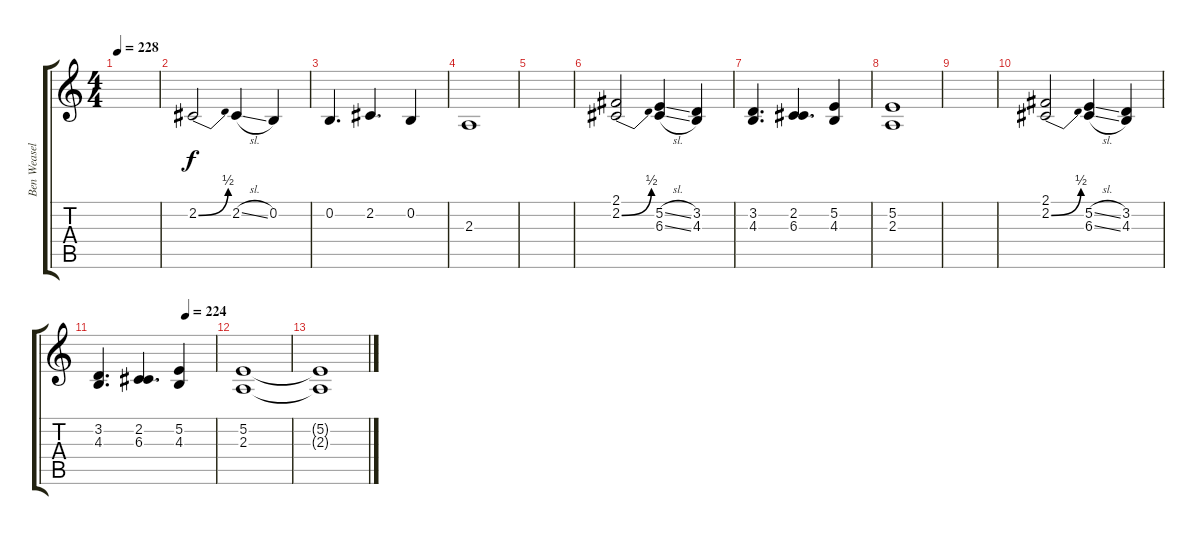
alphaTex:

\track ("Ben Weasel" "Ben Weasel") {instrument bassoon}
\staff {score tabs}
\tuning (E4 B3 G3 D3 A2 E2) {hide}
\ts (4 4)
\tempo 228
\clef g2
\ks c
|
2.2{be (bend 0 0 60 2)}.2 2.2{sl}.4 0.2.4 |
0.2.4{d} 2.2.4{d} 0.2.4 |
2.3.1 |
|
(2.1 2.2{be (bend 0 0 60 2)}).2 (5.2{sl} 6.3{sl}).4 (3.2 4.3).4 |
(3.2 4.3).4{d} (2.2 6.3).4{d} (5.2 4.3).4 |
(5.2 2.3).1 |
|
(2.1 2.2{be (bend 0 0 60 2)}).2 (5.2{sl} 6.3{sl}).4 (3.2 4.3).4 |
\tempo (224 0.75)
(3.2 4.3).4{d} (2.2 6.3).4{d} (5.2 4.3).4 |
(5.2 2.3).1 |
(5.2{t} 2.3{t}).1
